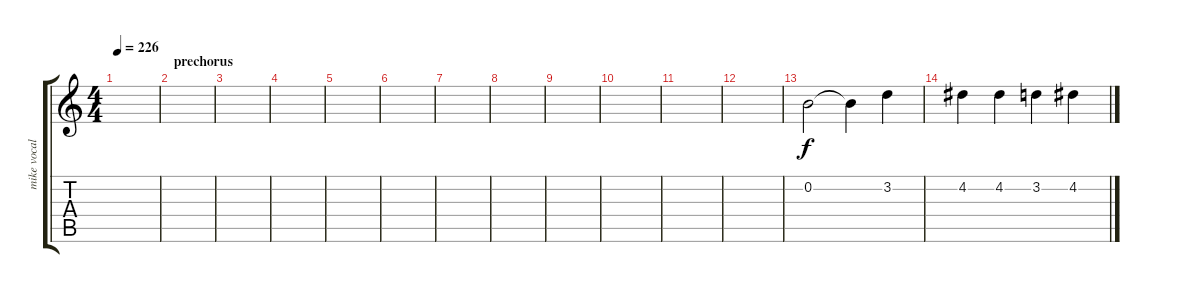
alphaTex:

\track ("mike vocals" "mike vocal") {instrument electricguitarjazz}
\staff {score tabs}
\tuning (E4 B3 G3 D3 A2 E2) {hide}
\ts (4 4)
\tempo 226
\clef g2
\ks c
|
\section ("" "prechorus")
|
|
|
|
|
|
|
|
|
|
|
0.2.2 0.2{t}.4 3.2.4 |
4.2.4 4.2.4 3.2.4 4.2.4
